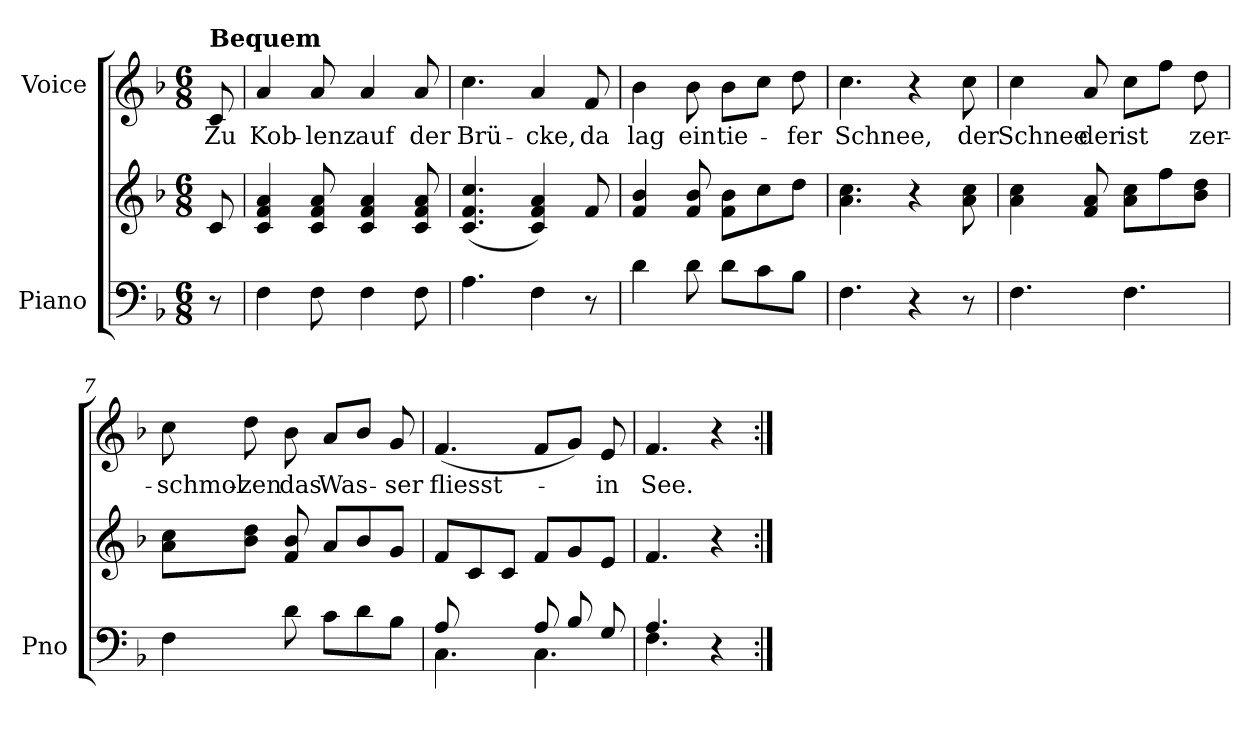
**kern	**kern	**kern	**text
*part2	*part2	*part1	*part1
*staff3	*staff2	*staff1	*staff1
*I"Piano	*	*I"Voice	*
*I'Pno	*	*	*
*clefF4	*clefG2	*clefG2	*
*k[b-]	*k[b-]	*k[b-]	*
*M6/8	*M6/8	*M6/8	*
=1	=1	=1	=1
!	!	!LO:TX:a:B:t=Bequem	!
!	!	!	!LO:LY:b
8r	8c/	8c/	Zu
=2	=2	=2	=2
!	!	!	!LO:LY:b
4F\	4c/ 4f/ 4a/	4a/	Kob-
!	!	!	!LO:LY:b
8F\	8c/ 8f/ 8a/	8a/	-lenz
!	!	!	!LO:LY:b
4F\	4c/ 4f/ 4a/	4a/	auf
!	!	!	!LO:LY:b
8F\	8c/ 8f/ 8a/	8a/	der
=3	=3	=3	=3
!	!	!	!LO:LY:b
4.A\	(4.c/ 4.f/ 4.cc/	4.cc\	Brü-
!	!	!	!LO:LY:b
4F\	4c/ 4f/ 4a/)	4a/	-cke,
!	!	!	!LO:LY:b
8r	8f/	8f/	da
=4	=4	=4	=4
!	!	!	!LO:LY:b
4d\	4f/ 4b-/	4b-\	lag
!	!	!	!LO:LY:b
8d\	8f/ 8b-/	8b-\	ein
!	!	!	!LO:LY:b
8d\L	8f\ 8b-\L	8b-\L	tie-
8c\	8cc\	8cc\J	.
!	!	!	!LO:LY:b
8B-\J	8dd\J	8dd\	-fer
=5	=5	=5	=5
!	!	!	!LO:LY:b
4.F\	4.a\ 4.cc\	4.cc\	Schnee,
4r	4r	4r	.
!	!	!	!LO:LY:b
8r	8a\ 8cc\	8cc\	der
!!LO:LB:g=z
=6	=6	=6	=6
!	!	!	!LO:LY:b
4.F\	4a\ 4cc\	4cc\	Schnee
!	!	!	!LO:LY:b
.	8f/ 8a/	8a/	der
!	!	!	!LO:LY:b
4.F\	8a\ 8cc\L	8cc\L	ist
.	8ff\	8ff\J	.
!	!	!	!LO:LY:b
.	8b-\ 8dd\J	8dd\	zer-
=7	=7	=7	=7
!	!	!	!LO:LY:b
4F\	8a\ 8cc\L	8cc\	-schmol-
!	!	!	!LO:LY:b
.	8b-\ 8dd\J	8dd\	-zen
!	!	!	!LO:LY:b
8d\	8f/ 8b-/	8b-\	das
!	!	!	!LO:LY:b
8c\L	8a/L	8a/L	Was-
8d\	8b-/	8b-/J	.
!	!	!	!LO:LY:b
8B-\J	8g/J	8g/	-ser
=8	=8	=8	=8
*^	*	*	*
!	!	!	!	!LO:LY:b
4.C\	8A/	8f/L	(4.f/	fliesst-
.	8ryy	8c/	.	.
.	8ryy	8c/J	.	.
4.C\	8A/	8f/L	8f/L	.
.	8B-/	8g/	8g/J)	.
!	!	!	!	!LO:LY:b
.	8G/	8e/J	8e/	-in
=9	=9	=9	=9	=9
!	!	!	!	!LO:LY:b
4.F\	4.A/	4.f/	4.f/	See.
4r	4ryy	4r	4r	.
*v	*v	*	*	*
=:|!	=:|!	=:|!	=:|!
*-	*-	*-	*-
